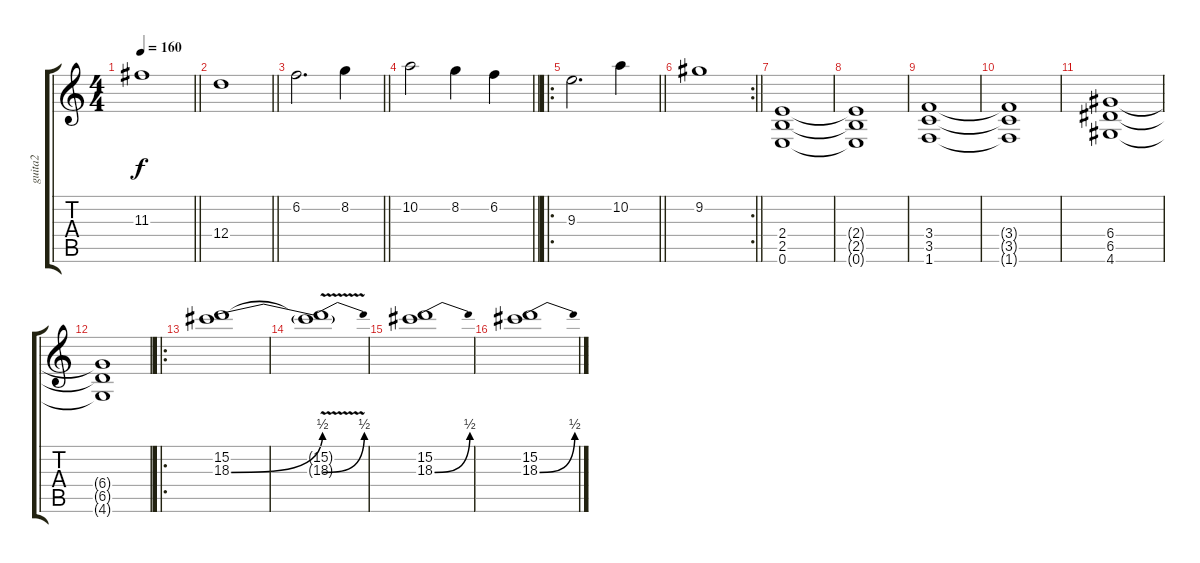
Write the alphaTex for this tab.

\track ("guita2" "guita2") {instrument overdrivenguitar}
\staff {score tabs}
\tuning (E4 B3 G3 D3 A2 E2) {hide}
\ts (4 4)
\tempo 160
\clef g2
\barLineRight lightlight
\ks c
11.3.1{dy f} |
\barLineRight lightlight
12.4.1 |
\barLineRight lightlight
6.2.2{d} 8.2.4 |
\barLineRight lightlight
10.2.2 8.2.4 6.2.4 |
\ro
\barLineRight lightlight
9.3.2{d} 10.2.4 |
\rc 2
\barLineRight lightlight
9.2.1 |
(2.4 2.5 0.6).1 |
(2.4{t} 2.5{t} 0.6{t}).1 |
(3.4 3.5 1.6).1 |
(3.4{t} 3.5{t} 1.6{t}).1 |
(6.4 6.5 4.6).1 |
(6.4{t} 6.5{t} 4.6{t}).1 |
\ro
(15.2 18.3{be (bend 0 0 60 2)}).1 |
(15.2{v t} 18.3{be (bend 0 0 60 2) t}).1 |
(15.2 18.3{be (bend 0 0 60 2)}).1 |
(15.2 18.3{be (bend 0 0 60 2)}).1
